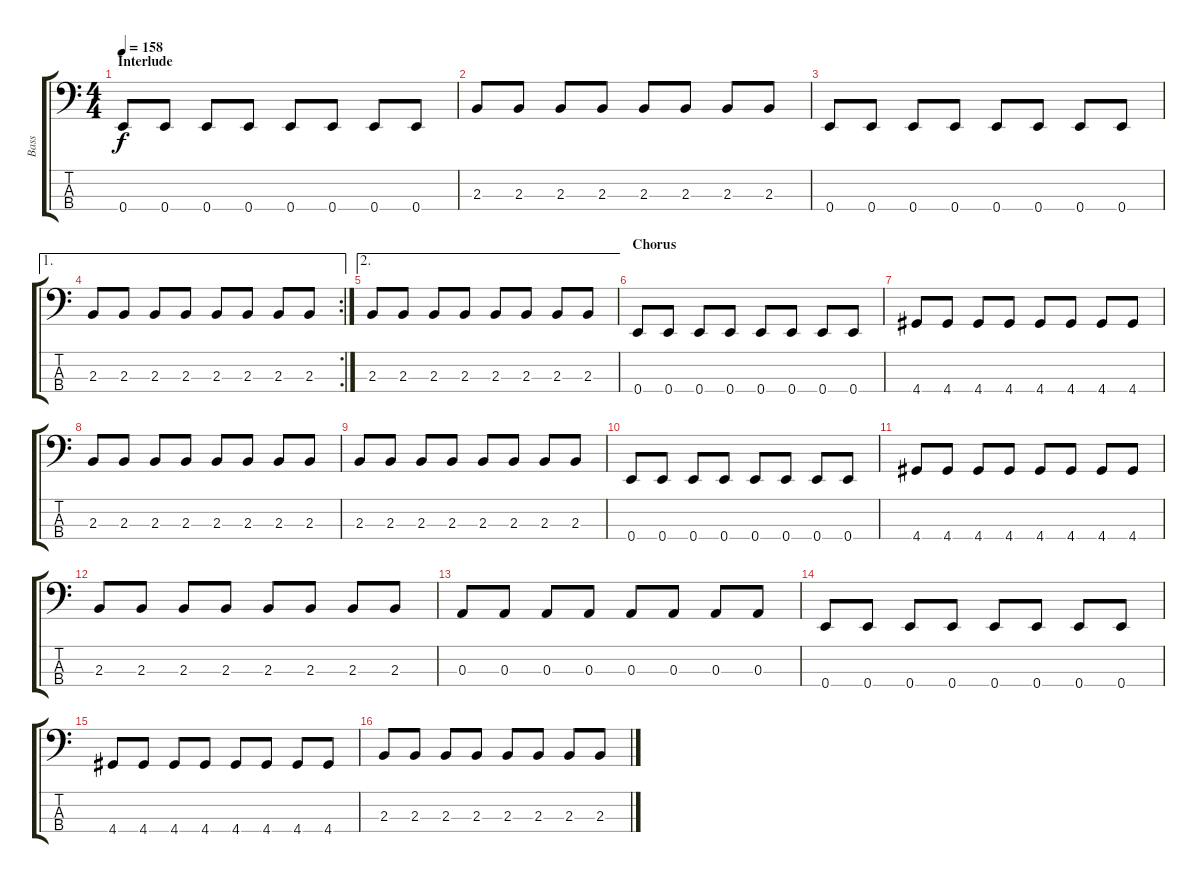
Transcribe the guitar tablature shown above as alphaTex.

\track ("Bass" "Bass") {instrument slapbass2}
\staff {score tabs}
\tuning (G2 D2 A1 E1) {hide}
\ts (4 4)
\section ("" "Interlude")
\tempo 158
\clef f4
\ks c
0.4.8{dy f} 0.4.8 0.4.8 0.4.8 0.4.8 0.4.8 0.4.8 0.4.8 |
2.3.8 2.3.8 2.3.8 2.3.8 2.3.8 2.3.8 2.3.8 2.3.8 |
0.4.8 0.4.8 0.4.8 0.4.8 0.4.8 0.4.8 0.4.8 0.4.8 |
\ae 1
\rc 2
2.3.8 2.3.8 2.3.8 2.3.8 2.3.8 2.3.8 2.3.8 2.3.8 |
\ae 2
2.3.8 2.3.8 2.3.8 2.3.8 2.3.8 2.3.8 2.3.8 2.3.8 |
\section ("" "Chorus")
0.4.8 0.4.8 0.4.8 0.4.8 0.4.8 0.4.8 0.4.8 0.4.8 |
4.4.8 4.4.8 4.4.8 4.4.8 4.4.8 4.4.8 4.4.8 4.4.8 |
2.3.8 2.3.8 2.3.8 2.3.8 2.3.8 2.3.8 2.3.8 2.3.8 |
2.3.8 2.3.8 2.3.8 2.3.8 2.3.8 2.3.8 2.3.8 2.3.8 |
0.4.8 0.4.8 0.4.8 0.4.8 0.4.8 0.4.8 0.4.8 0.4.8 |
4.4.8 4.4.8 4.4.8 4.4.8 4.4.8 4.4.8 4.4.8 4.4.8 |
2.3.8 2.3.8 2.3.8 2.3.8 2.3.8 2.3.8 2.3.8 2.3.8 |
0.3.8 0.3.8 0.3.8 0.3.8 0.3.8 0.3.8 0.3.8 0.3.8 |
0.4.8 0.4.8 0.4.8 0.4.8 0.4.8 0.4.8 0.4.8 0.4.8 |
4.4.8 4.4.8 4.4.8 4.4.8 4.4.8 4.4.8 4.4.8 4.4.8 |
2.3.8 2.3.8 2.3.8 2.3.8 2.3.8 2.3.8 2.3.8 2.3.8
